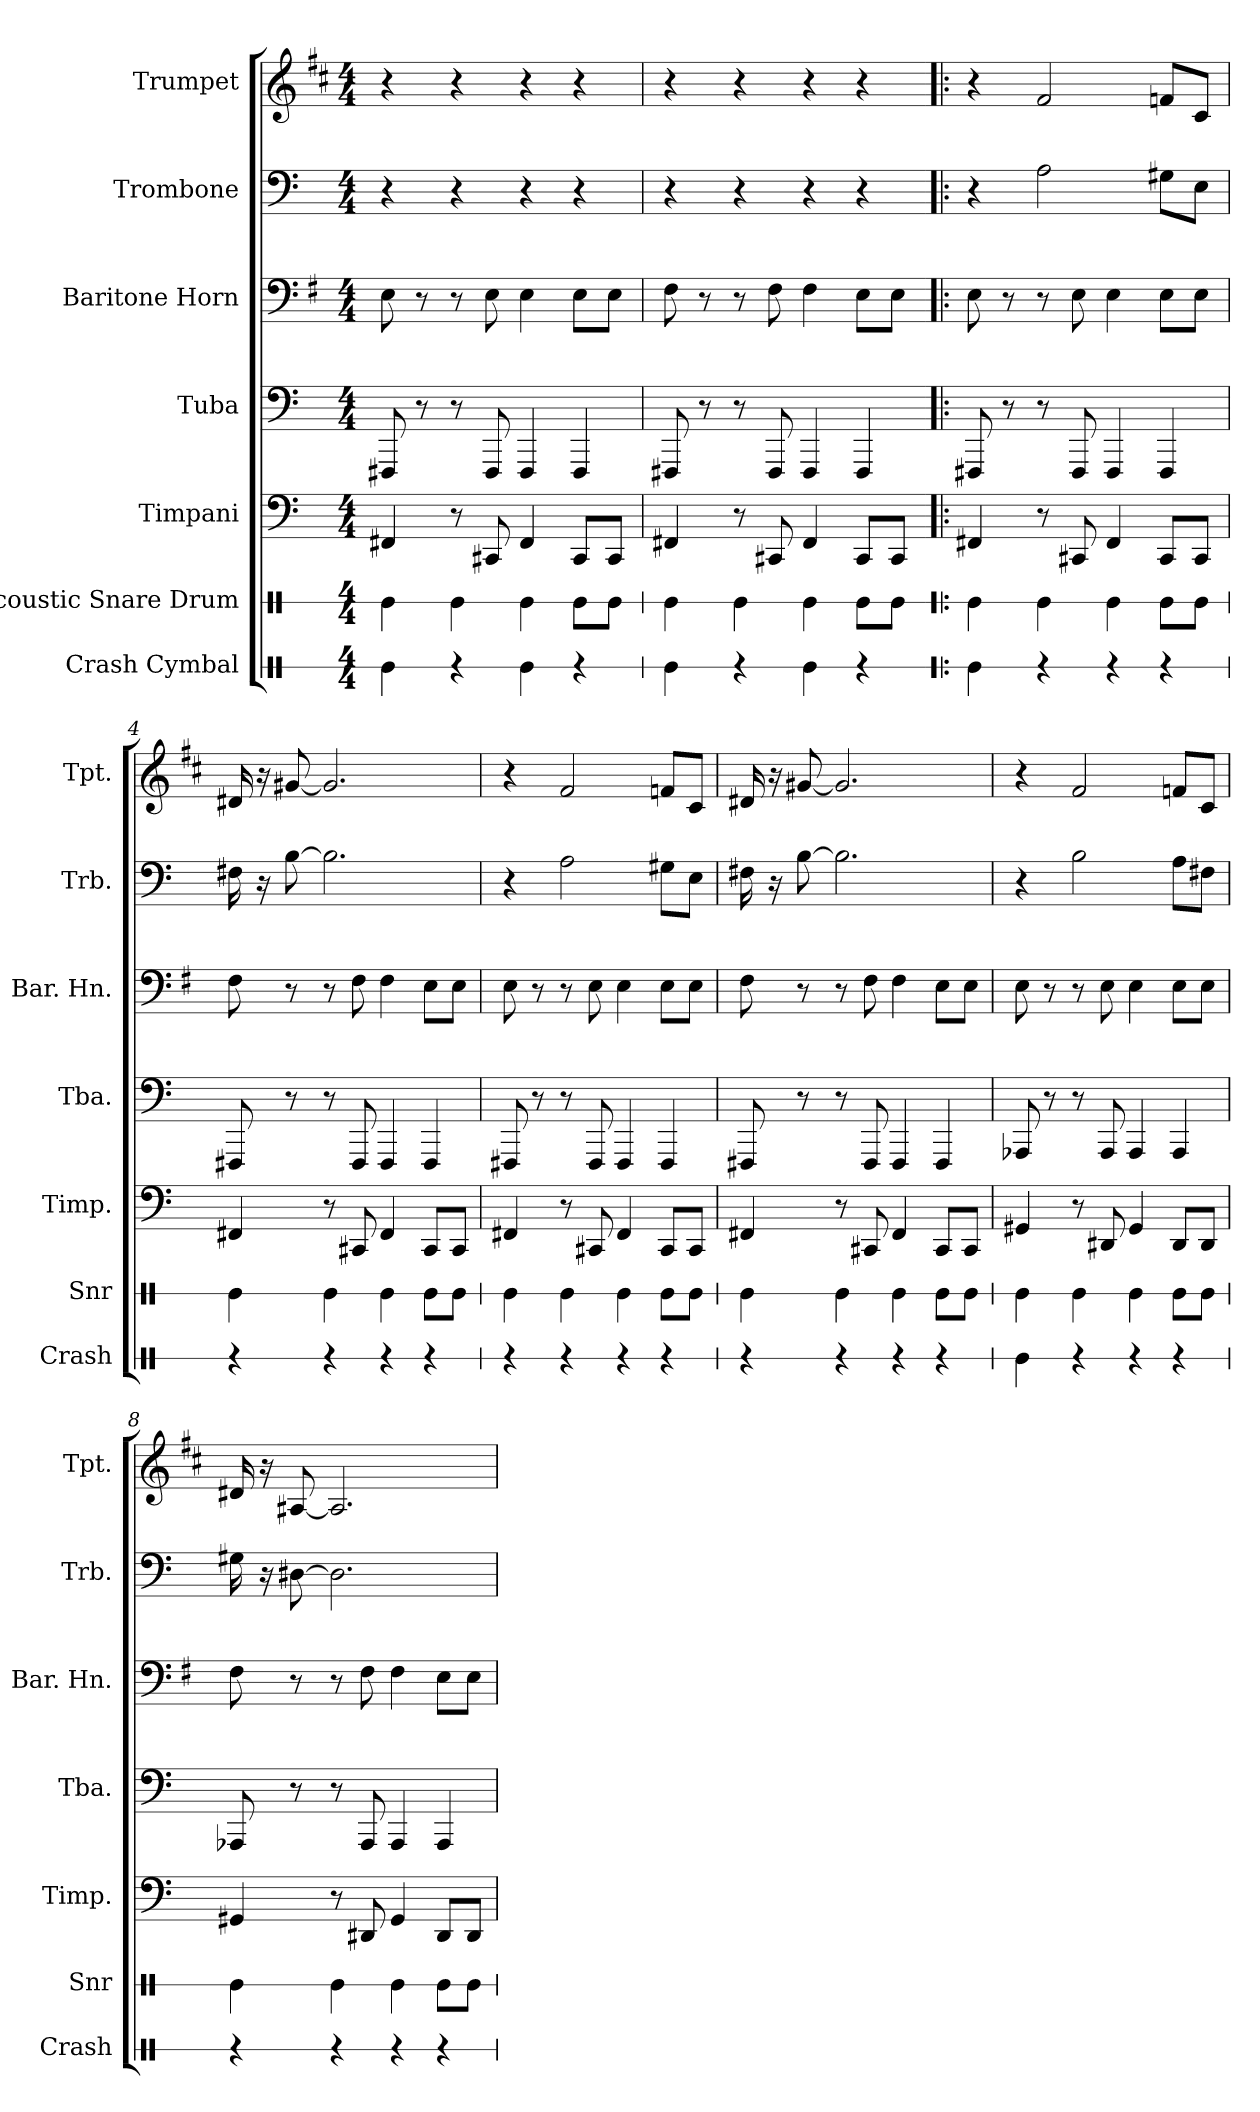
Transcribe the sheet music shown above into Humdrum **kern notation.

**kern	**kern	**kern	**kern	**kern	**kern	**kern
*part7	*part6	*part5	*part4	*part3	*part2	*part1
*staff7	*staff6	*staff5	*staff4	*staff3	*staff2	*staff1
*I"Crash Cymbal	*I"Acoustic Snare Drum	*I"Timpani	*I"Tuba	*I"Baritone Horn	*I"Trombone	*I"Trumpet
*I'Crash	*I'Snr	*I'Timp.	*I'Tba.	*I'Bar. Hn.	*I'Trb.	*I'Tpt.
*stria1	*stria1	*stria5	*stria5	*stria5	*stria5	*stria5
*clefX	*clefX	*clefF4	*clefF4	*clefF4	*clefF4	*clefG2
*	*	*	*	*ITrd4c7	*	*ITrd1c2
*k[]	*k[]	*k[]	*k[]	*k[]	*k[]	*k[]
*M4/4	*M4/4	*M4/4	*M4/4	*M4/4	*M4/4	*M4/4
*MM120	*MM120	*MM120	*MM120	*MM120	*MM120	*MM120
=1	=1	=1	=1	=1	=1	=1
4Re	4Re	4FF#X	8FFF#X	8AA	4r	4r
.	.	.	8r	8r	.	.
4r	4Re	8r	8r	8r	4r	4r
.	.	8CC#X	8FFF#	8AA	.	.
4Re	4Re	4FF#	4FFF#	4AA	4r	4r
4r	8ReL	8CC#L	4FFF#	8AAL	4r	4r
.	8ReJ	8CC#J	.	8AAJ	.	.
=2	=2	=2	=2	=2	=2	=2
4Re	4Re	4FF#X	8FFF#X	8BB	4r	4r
.	.	.	8r	8r	.	.
4r	4Re	8r	8r	8r	4r	4r
.	.	8CC#X	8FFF#	8BB	.	.
4Re	4Re	4FF#	4FFF#	4BB	4r	4r
4r	8ReL	8CC#L	4FFF#	8AAL	4r	4r
.	8ReJ	8CC#J	.	8AAJ	.	.
=3!|:	=3!|:	=3!|:	=3!|:	=3!|:	=3!|:	=3!|:
4Re	4Re	4FF#X	8FFF#X	8AA	4r	4r
.	.	.	8r	8r	.	.
4r	4Re	8r	8r	8r	2A	2e
.	.	8CC#X	8FFF#	8AA	.	.
4r	4Re	4FF#	4FFF#	4AA	.	.
4r	8ReL	8CC#L	4FFF#	8AAL	8G#XL	8e-XL
.	8ReJ	8CC#J	.	8AAJ	8EJ	8BJ
=4	=4	=4	=4	=4	=4	=4
4r	4Re	4FF#X	8FFF#X	8BB	16F#X	16c#X
.	.	.	.	.	16r	16r
.	.	.	8r	8r	[8B	[8f#X
4r	4Re	8r	8r	8r	2.B]	2.f#]
.	.	8CC#X	8FFF#	8BB	.	.
4r	4Re	4FF#	4FFF#	4BB	.	.
4r	8ReL	8CC#L	4FFF#	8AAL	.	.
.	8ReJ	8CC#J	.	8AAJ	.	.
=5	=5	=5	=5	=5	=5	=5
4r	4Re	4FF#X	8FFF#X	8AA	4r	4r
.	.	.	8r	8r	.	.
4r	4Re	8r	8r	8r	2A	2e
.	.	8CC#X	8FFF#	8AA	.	.
4r	4Re	4FF#	4FFF#	4AA	.	.
4r	8ReL	8CC#L	4FFF#	8AAL	8G#XL	8e-XL
.	8ReJ	8CC#J	.	8AAJ	8EJ	8BJ
=6	=6	=6	=6	=6	=6	=6
4r	4Re	4FF#X	8FFF#X	8BB	16F#X	16c#X
.	.	.	.	.	16r	16r
.	.	.	8r	8r	[8B	[8f#X
4r	4Re	8r	8r	8r	2.B]	2.f#]
.	.	8CC#X	8FFF#	8BB	.	.
4r	4Re	4FF#	4FFF#	4BB	.	.
4r	8ReL	8CC#L	4FFF#	8AAL	.	.
.	8ReJ	8CC#J	.	8AAJ	.	.
=7	=7	=7	=7	=7	=7	=7
4Re	4Re	4GG#X	8AAA-X	8AA	4r	4r
.	.	.	8r	8r	.	.
4r	4Re	8r	8r	8r	2B	2e
.	.	8DD#X	8AAA-	8AA	.	.
4r	4Re	4GG#	4AAA-	4AA	.	.
4r	8ReL	8DD#L	4AAA-	8AAL	8AL	8e-XL
.	8ReJ	8DD#J	.	8AAJ	8F#XJ	8BJ
=8	=8	=8	=8	=8	=8	=8
4r	4Re	4GG#X	8AAA-X	8BB	16G#X	16c#X
.	.	.	.	.	16r	16r
.	.	.	8r	8r	[8D#X	[8G#X
4r	4Re	8r	8r	8r	2.D#]	2.G#]
.	.	8DD#X	8AAA-	8BB	.	.
4r	4Re	4GG#	4AAA-	4BB	.	.
4r	8ReL	8DD#L	4AAA-	8AAL	.	.
.	8ReJ	8DD#J	.	8AAJ	.	.
=	=	=	=	=	=	=
*-	*-	*-	*-	*-	*-	*-
